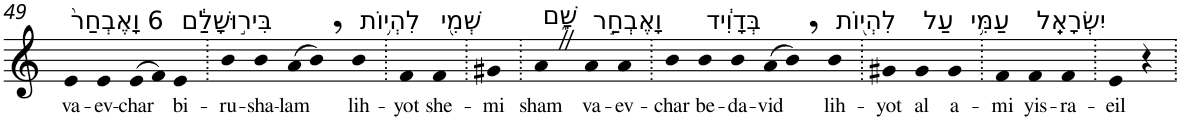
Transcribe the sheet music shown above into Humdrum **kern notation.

**kern	**text
*part1	*part1
*staff1	*staff1
*I"Piano	*
*I'Pno	*
!!LO:PB:g=z
*clefG2	*
*k[]	*
=49	=49
!LO:TX:a:t=6 וָאֶבְחַר֙	!
!	!LO:LY:b
4e	va-
!	!LO:LY:b
4e	-ev-
!	!LO:LY:b
(>8e	-char
8f)	.
!LO:TX:a:t=בִּיר֣וּשָׁלִַ֔ם	!
!	!LO:LY:b
4e	bi-
=50.	=50.
!	!LO:LY:b
4b	-ru-
!	!LO:LY:b
4b	-sha-
!	!LO:LY:b
(>8a	-lam
8b,)	.
!LO:TX:a:t=לִהְי֥וֹת	!
!	!LO:LY:b
4b	lih-
=51.	=51.
!	!LO:LY:b
4f	-yot
!LO:TX:a:t=שְׁמִ֖י	!
!	!LO:LY:b
4f	she-
=52.	=52.
!	!LO:LY:b
4g#X	-mi
=53.	=53.
!LO:TX:a:t=שָׁ֑ם	!
!	!LO:LY:b
4aZ	sham
!LO:TX:a:t=וָאֶבְחַ֣ר	!
!	!LO:LY:b
4a	va-
!	!LO:LY:b
4a	-ev-
=54.	=54.
!	!LO:LY:b
4b	-char
!LO:TX:a:t=בְּדָוִ֔יד	!
!	!LO:LY:b
4b	be-
!	!LO:LY:b
4b	-da-
!	!LO:LY:b
(>8a	-vid
8b,)	.
!LO:TX:a:t=לִהְי֖וֹת	!
!	!LO:LY:b
4b	lih-
=55.	=55.
!	!LO:LY:b
4g#X	-yot
!LO:TX:a:t=עַל	!
!	!LO:LY:b
4g#	al
!LO:TX:a:t=עַמִּ֥י	!
!	!LO:LY:b
4g#	a-
=56.	=56.
!	!LO:LY:b
4f	-mi
!LO:TX:a:t=יִשְׂרָאֵֽל	!
!	!LO:LY:b
4f	yis-
!	!LO:LY:b
4f	-ra-
=57.	=57.
!	!LO:LY:b
4e	-eil
4r	.
=.	=.
*-	*-
